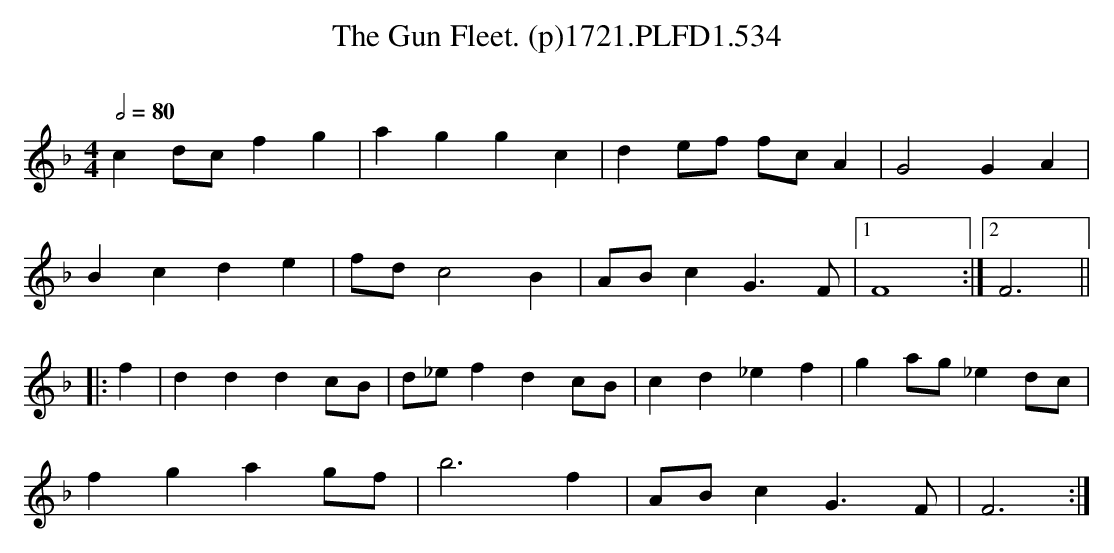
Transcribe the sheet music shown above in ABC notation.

X:1
T:Gun Fleet. (p)1721.PLFD1.534, The
M:4/4
L:1/4
Q:1/2=80
O:
K:F
cd/c/fg|aggc|de/f/ f/c/A|G2GA|
Bcde|f/d/c2B|A/B/cG>F|1F4:|2F3||
|:f|dddc/B/|d/_e/fdc/B/|cd_ef|ga/g/_ed/c/|
fgag/f/|b3f|A/B/cG>F|F3:|
